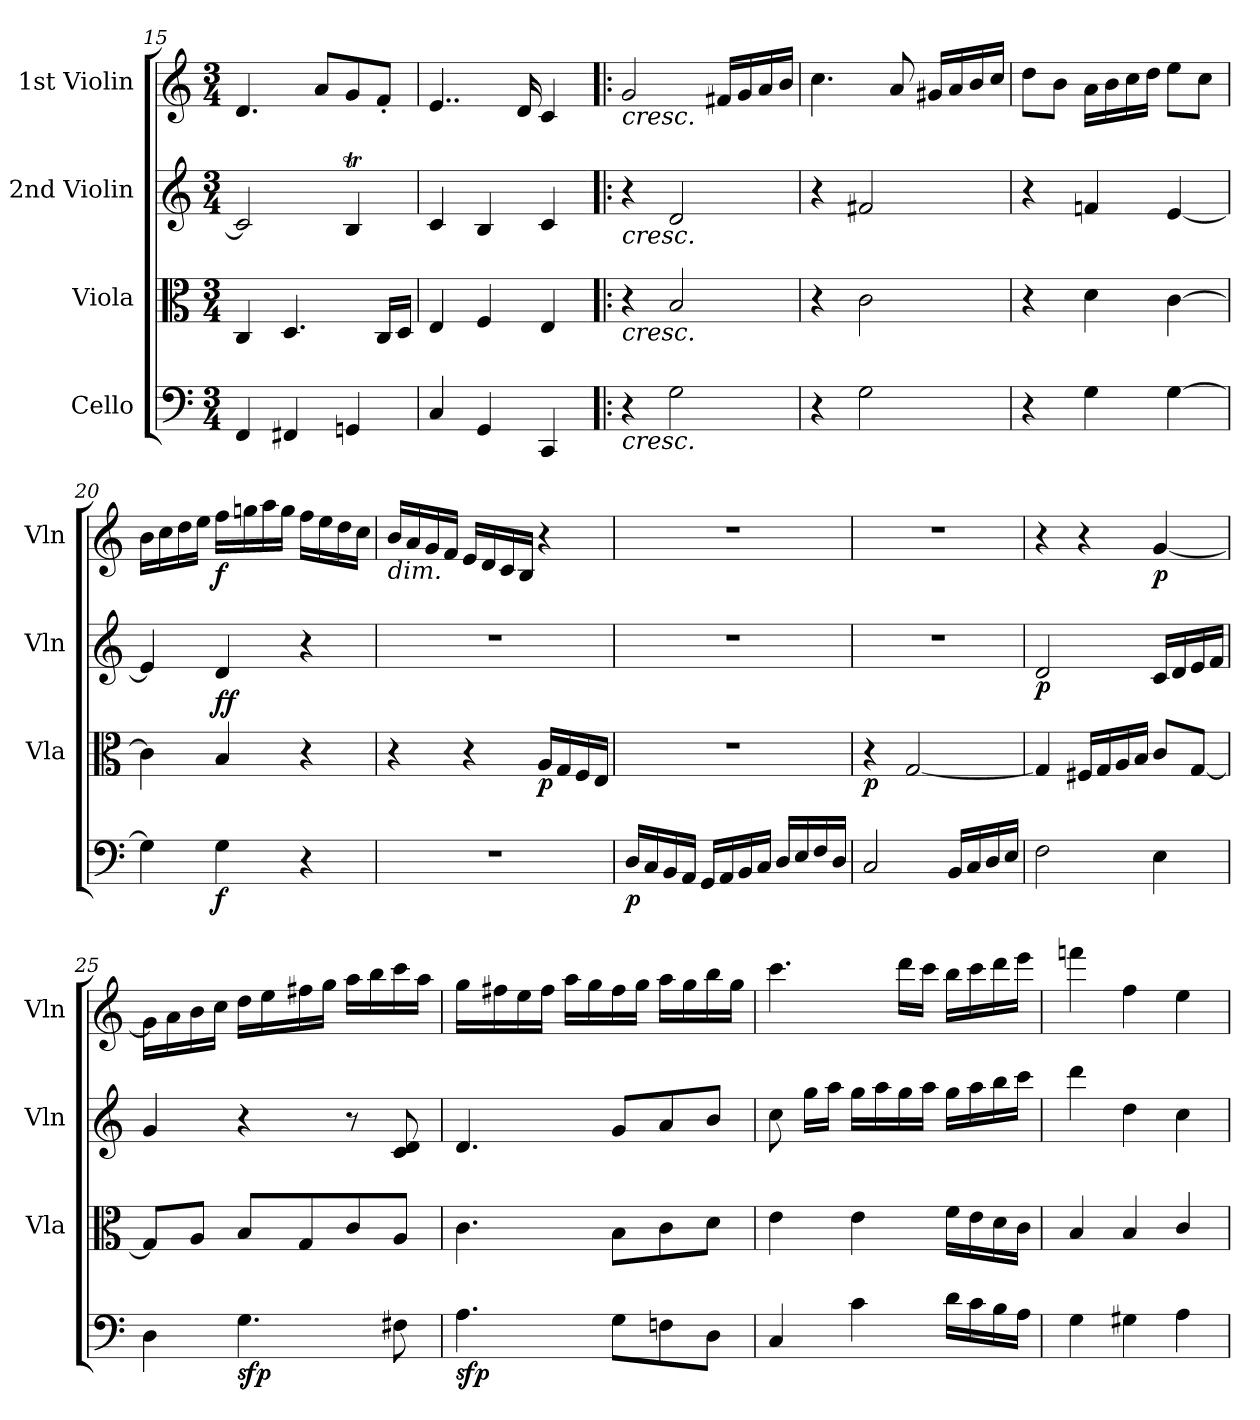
**kern	**dynam	**kern	**dynam	**kern	**dynam	**kern	**dynam
*part4	*part4	*part3	*part3	*part2	*part2	*part1	*part1
*staff4	*staff4	*staff3	*staff3	*staff2	*staff2	*staff1	*staff1
*I"Cello	*	*I"Viola	*	*I"2nd Violin	*	*I"1st Violin	*
*	*	*I'Vla	*	*I'Vln	*	*I'Vln	*
*clefF4	*	*clefC3	*	*clefG2	*	*clefG2	*
*k[]	*	*k[]	*	*k[]	*	*k[]	*
*M3/4	*	*M3/4	*	*M3/4	*	*M3/4	*
=15	=15	=15	=15	=15	=15	=15	=15
4FF/	.	4C/	.	2c/]	.	4.d/	.
4FF#X/	.	4.D/	.	.	.	.	.
.	.	.	.	.	.	8a/L	.
4GGn/	.	.	.	4Bt/	.	8g/	.
.	.	16C/LL	.	.	.	8f'/J	.
.	.	16D/JJ	.	.	.	.	.
=16	=16	=16	=16	=16	=16	=16	=16
4C/	.	4E/	.	4c/	.	4..e/	.
4GG/	.	4F/	.	4B/	.	.	.
.	.	.	.	.	.	16d/	.
4CC/	.	4E/	.	4c/	.	4c/	.
!!LO:LB:g=z
=17!|:	=17!|:	=17!|:	=17!|:	=17!|:	=17!|:	=17!|:	=17!|:
!	!	!	!	!	!	!LO:TX:b:i:t=cresc.	!
!	!	!	!	!LO:TX:b:i:t=cresc.	!	!	!
!	!	!LO:TX:b:i:t=cresc.	!	!	!	!	!
!LO:TX:b:i:t=cresc.	!	!	!	!	!	!	!
4r	.	4r	.	4r	.	2g/	.
2G\	.	2B/	.	2d/	.	.	.
.	.	.	.	.	.	16f#X/LL	.
.	.	.	.	.	.	16g/	.
.	.	.	.	.	.	16a/	.
.	.	.	.	.	.	16b/JJ	.
=18	=18	=18	=18	=18	=18	=18	=18
4r	.	4r	.	4r	.	4.cc\	.
2G\	.	2c\	.	2f#X/	.	.	.
.	.	.	.	.	.	8a/	.
.	.	.	.	.	.	16g#X/LL	.
.	.	.	.	.	.	16a/	.
.	.	.	.	.	.	16b/	.
.	.	.	.	.	.	16cc/JJ	.
=19	=19	=19	=19	=19	=19	=19	=19
4r	.	4r	.	4r	.	8dd\L	.
.	.	.	.	.	.	8b\J	.
4G\	.	4d\	.	4fn/	.	16a\LL	.
.	.	.	.	.	.	16b\	.
.	.	.	.	.	.	16cc\	.
.	.	.	.	.	.	16dd\JJ	.
[4G\	.	[4c\	.	[4e/	.	8ee\L	.
.	.	.	.	.	.	8cc\J	.
=20	=20	=20	=20	=20	=20	=20	=20
4G\]	.	4c\]	.	4e/]	.	16b\LL	.
.	.	.	.	.	.	16cc\	.
.	.	.	.	.	.	16dd\	.
.	.	.	.	.	.	16ee\JJ	.
!	!LO:DY:b	!	!LO:DY:b	!	!	!	!
!	!	!	!LO:DY:n=1:a	!	!	!	!LO:DY:b
4G\	f	4B/	f f	4d/	.	16ff\LL	f
.	.	.	.	.	.	16ggn\	.
.	.	.	.	.	.	16aa\	.
.	.	.	.	.	.	16gg\JJ	.
4r	.	4r	.	4r	.	16ff\LL	.
.	.	.	.	.	.	16ee\	.
.	.	.	.	.	.	16dd\	.
.	.	.	.	.	.	16cc\JJ	.
!!LO:LB:g=z
=21	=21	=21	=21	=21	=21	=21	=21
!	!	!	!	!	!	!LO:TX:b:i:t=dim.	!
2.r	.	4r	.	2.r	.	16b/LL	.
.	.	.	.	.	.	16a/	.
.	.	.	.	.	.	16g/	.
.	.	.	.	.	.	16f/JJ	.
.	.	4r	.	.	.	16e/LL	.
.	.	.	.	.	.	16d/	.
.	.	.	.	.	.	16c/	.
.	.	.	.	.	.	16B/JJ	.
!	!	!	!LO:DY:b	!	!	!	!
.	.	16A/LL	p	.	.	4r	.
.	.	16G/	.	.	.	.	.
.	.	16F/	.	.	.	.	.
.	.	16E/JJ	.	.	.	.	.
=22	=22	=22	=22	=22	=22	=22	=22
!	!LO:DY:b	!	!	!	!	!	!
16D/LL	p	2.r	.	2.r	.	2.r	.
16C/	.	.	.	.	.	.	.
16BB/	.	.	.	.	.	.	.
16AA/JJ	.	.	.	.	.	.	.
16GG/LL	.	.	.	.	.	.	.
16AA/	.	.	.	.	.	.	.
16BB/	.	.	.	.	.	.	.
16C/JJ	.	.	.	.	.	.	.
16D/LL	.	.	.	.	.	.	.
16E/	.	.	.	.	.	.	.
16F/	.	.	.	.	.	.	.
16D/JJ	.	.	.	.	.	.	.
!!LO:PB:g=z
=23	=23	=23	=23	=23	=23	=23	=23
!	!	!	!LO:DY:b	!	!	!	!
2C/	.	4r	p	2.r	.	2.r	.
.	.	[2G/	.	.	.	.	.
16BB/LL	.	.	.	.	.	.	.
16C/	.	.	.	.	.	.	.
16D/	.	.	.	.	.	.	.
16E/JJ	.	.	.	.	.	.	.
=24	=24	=24	=24	=24	=24	=24	=24
!	!	!	!	!	!LO:DY:b	!	!
2F\	.	4G/]	.	2d/	p	4r	.
.	.	16F#X/LL	.	.	.	4r	.
.	.	16G/	.	.	.	.	.
.	.	16A/	.	.	.	.	.
.	.	16B/JJ	.	.	.	.	.
!	!	!	!	!	!	!	!LO:DY:b
4E\	.	8c/L	.	16c/LL	.	[4g/	p
.	.	.	.	16d/	.	.	.
.	.	[8G/J	.	16e/	.	.	.
.	.	.	.	16f/JJ	.	.	.
=25	=25	=25	=25	=25	=25	=25	=25
4D\	.	8G/L]	.	4g/	.	16g\LL]	.
.	.	.	.	.	.	16a\	.
.	.	8A/J	.	.	.	16b\	.
.	.	.	.	.	.	16cc\JJ	.
!	!LO:DY:b	!	!	!	!	!	!
4.G\	sfp	8B/L	.	4r	.	16dd\LL	.
.	.	.	.	.	.	16ee\	.
.	.	8G/	.	.	.	16ff#X\	.
.	.	.	.	.	.	16gg\JJ	.
.	.	8c/	.	8r	.	16aa\LL	.
.	.	.	.	.	.	16bb\	.
8F#X\	.	8A/J	.	8c/ 8d/	.	16ccc\	.
.	.	.	.	.	.	16aa\JJ	.
=26	=26	=26	=26	=26	=26	=26	=26
!	!LO:DY:b	!	!	!	!	!	!
4.A\	sfp	4.c\	.	4.d/	.	16gg\LL	.
.	.	.	.	.	.	16ff#X\	.
.	.	.	.	.	.	16ee\	.
.	.	.	.	.	.	16ff#\JJ	.
.	.	.	.	.	.	16aa\LL	.
.	.	.	.	.	.	16gg\	.
8G\L	.	8B\L	.	8g/L	.	16ff#\	.
.	.	.	.	.	.	16gg\JJ	.
8Fn\	.	8c\	.	8a/	.	16aa\LL	.
.	.	.	.	.	.	16gg\	.
8D\J	.	8d\J	.	8b/J	.	16bb\	.
.	.	.	.	.	.	16gg\JJ	.
!!LO:LB:g=z
=27	=27	=27	=27	=27	=27	=27	=27
4C/	.	4e\	.	8cc\	.	4.ccc\	.
.	.	.	.	16gg\LL	.	.	.
.	.	.	.	16aa\JJ	.	.	.
4c\	.	4e\	.	16gg\LL	.	.	.
.	.	.	.	16aa\	.	.	.
.	.	.	.	16gg\	.	16ddd\LL	.
.	.	.	.	16aa\JJ	.	16ccc\JJ	.
16d\LL	.	16f\LL	.	16gg\LL	.	16bb\LL	.
16c\	.	16e\	.	16aa\	.	16ccc\	.
16B\	.	16d\	.	16bb\	.	16ddd\	.
16A\JJ	.	16c\JJ	.	16ccc\JJ	.	16eee\JJ	.
!!LO:LB:g=z
=28	=28	=28	=28	=28	=28	=28	=28
4G\	.	4B/	.	4ddd\	.	4fffn\	.
4G#X\	.	4B/	.	4dd\	.	4ff\	.
4A\	.	4c/	.	4cc\	.	4ee\	.
=	=	=	=	=	=	=	=
*-	*-	*-	*-	*-	*-	*-	*-
